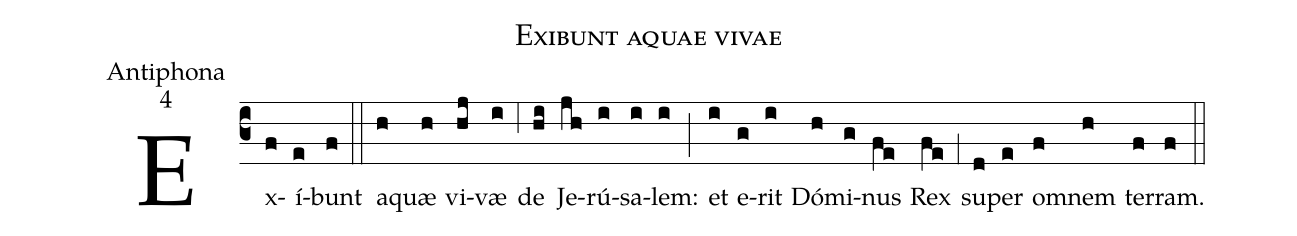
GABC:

name:Exibunt aquae vivae;
office-part:Antiphona;
mode:4;
%%
(c3) Ex(f)í(e)bunt(f) (::) a(h)quæ(h) vi(hj)væ(i) (;6) de(hi) Je(jh)rú(i)sa(i)lem:(i) (;) et(i) e(g)rit(i) Dó(h)mi(g)nus(fe) Rex(fe) (;1) su(d)per(e) o(f)mnem(h) ter(f)ram.(f) (::)
